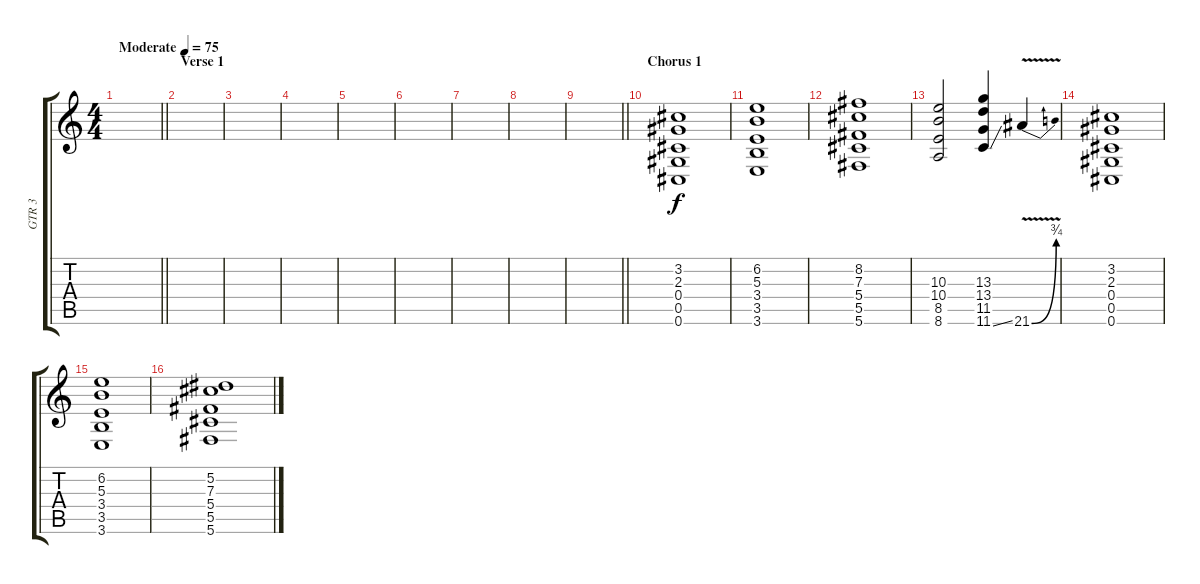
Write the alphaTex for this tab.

\track ("GTR 3" "GTR 3") {instrument distortionguitar}
\staff {score tabs}
\tuning (Eb4 Bb3 Gb3 Db3 Ab2 Db2) {hide}
\ts (4 4)
\tempo (75 "Moderate")
\clef g2
\barLineRight lightlight
\ks c
|
\section ("" "Verse 1")
|
|
|
|
|
|
|
\barLineRight lightlight
|
\section ("" "Chorus 1")
(3.2 2.3 0.4 0.5 0.6).1 |
(6.2 5.3 3.4 3.5 3.6).1 |
(8.2 7.3 5.4 5.5 5.6).1 |
(10.3 10.4 8.5 8.6).2 (13.3 13.4 11.5 11.6{ss}).4 21.6{be (bend 0 0 60 3) v}.4 |
(3.2 2.3 0.4 0.5 0.6).1 |
(6.2 5.3 3.4 3.5 3.6).1 |
(5.2 7.3 5.4 5.5 5.6).1
